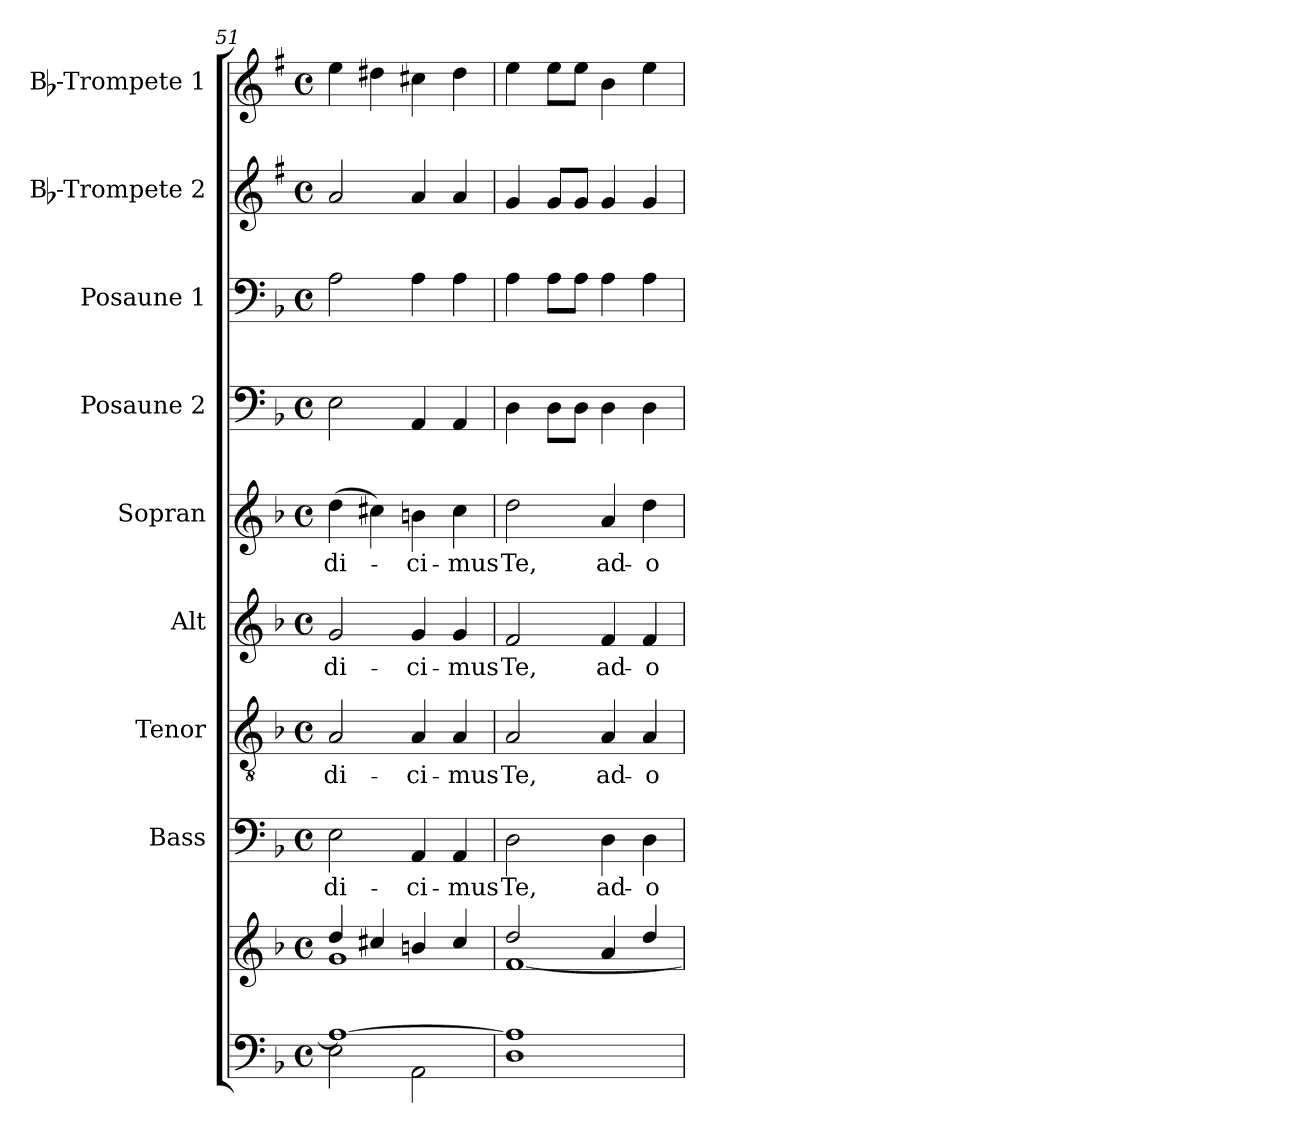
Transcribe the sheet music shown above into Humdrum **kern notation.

**kern	**kern	**kern	**text	**kern	**text	**kern	**text	**kern	**text	**kern	**kern	**kern	**kern
*part9	*part9	*part8	*part8	*part7	*part7	*part6	*part6	*part5	*part5	*part4	*part3	*part2	*part1
*staff10	*staff9	*staff8	*staff8	*staff7	*staff7	*staff6	*staff6	*staff5	*staff5	*staff4	*staff3	*staff2	*staff1
*	*	*I"Bass	*	*I"Tenor	*	*I"Alt	*	*I"Sopran	*	*I"Posaune 2	*I"Posaune 1	*I"Bb-Trompete 2	*I"Bb-Trompete 1
*	*	*I'B.	*	*I'T.	*	*I'A.	*	*I'S.	*	*I'Pos. 2	*I'Pos. 1	*I'Bb Trp. 2	*I'Bb Trp. 1
*clefF4	*clefG2	*clefF4	*	*clefGv2	*	*clefG2	*	*clefG2	*	*clefF4	*clefF4	*clefG2	*clefG2
*	*	*	*	*	*	*	*	*	*	*	*	*ITrd1c2	*ITrd1c2
*k[b-]	*k[b-]	*k[b-]	*	*k[b-]	*	*k[b-]	*	*k[b-]	*	*k[b-]	*k[b-]	*k[b-]	*k[b-]
*F:	*F:	*F:	*	*F:	*	*F:	*	*F:	*	*F:	*F:	*F:	*F:
*M4/4	*M4/4	*M4/4	*	*M4/4	*	*M4/4	*	*M4/4	*	*M4/4	*M4/4	*M4/4	*M4/4
*met(c)	*met(c)	*met(c)	*	*met(c)	*	*met(c)	*	*met(c)	*	*met(c)	*met(c)	*met(c)	*met(c)
=51	=51	=51	=51	=51	=51	=51	=51	=51	=51	=51	=51	=51	=51
*^	*^	*	*	*	*	*	*	*	*	*	*	*	*
!	!	!	!	!	!LO:LY:b	!	!LO:LY:b	!	!LO:LY:b	!	!LO:LY:b	!	!	!	!
1A_	2E\	4dd/	1g	2E\	-di-	2A/	-di-	2g/	-di-	(>4dd\	-di-	2E\	2A\	2g/	4dd\
.	.	4cc#X/	.	.	.	.	.	.	.	4cc#X\)	.	.	.	.	4cc#X\
!	!	!	!	!	!LO:LY:b	!	!LO:LY:b	!	!LO:LY:b	!	!LO:LY:b	!	!	!	!
.	2AA\	4bn/	.	4AA/	-ci-	4A/	-ci-	4g/	-ci-	4bn\	-ci-	4AA/	4A\	4g/	4bn\
!	!	!	!	!	!LO:LY:b	!	!LO:LY:b	!	!LO:LY:b	!	!LO:LY:b	!	!	!	!
.	.	4cc#/	.	4AA/	-mus	4A/	-mus	4g/	-mus	4cc#\	-mus	4AA/	4A\	4g/	4cc#\
!!LO:PB:g=z
=52	=52	=52	=52	=52	=52	=52	=52	=52	=52	=52	=52	=52	=52	=52	=52
!	!	!	!	!	!LO:LY:b	!	!LO:LY:b	!	!LO:LY:b	!	!LO:LY:b	!	!	!	!
1A]	1D	2dd/	[<1f	2D\	Te,	2A/	Te,	2f/	Te,	2dd\	Te,	4D\	4A\	4f/	4dd\
.	.	.	.	.	.	.	.	.	.	.	.	8D\L	8A\L	8f/L	8dd\L
.	.	.	.	.	.	.	.	.	.	.	.	8D\J	8A\J	8f/J	8dd\J
!	!	!	!	!	!LO:LY:b	!	!LO:LY:b	!	!LO:LY:b	!	!LO:LY:b	!	!	!	!
.	.	4a/	.	4D\	ad-	4A/	ad-	4f/	ad-	4a/	ad-	4D\	4A\	4f/	4a\
!	!	!	!	!	!LO:LY:b	!	!LO:LY:b	!	!LO:LY:b	!	!LO:LY:b	!	!	!	!
.	.	4dd/	.	4D\	-o-	4A/	-o-	4f/	-o-	4dd\	-o-	4D\	4A\	4f/	4dd\
*v	*v	*	*	*	*	*	*	*	*	*	*	*	*	*	*
*	*v	*v	*	*	*	*	*	*	*	*	*	*	*	*
=	=	=	=	=	=	=	=	=	=	=	=	=	=
*-	*-	*-	*-	*-	*-	*-	*-	*-	*-	*-	*-	*-	*-
